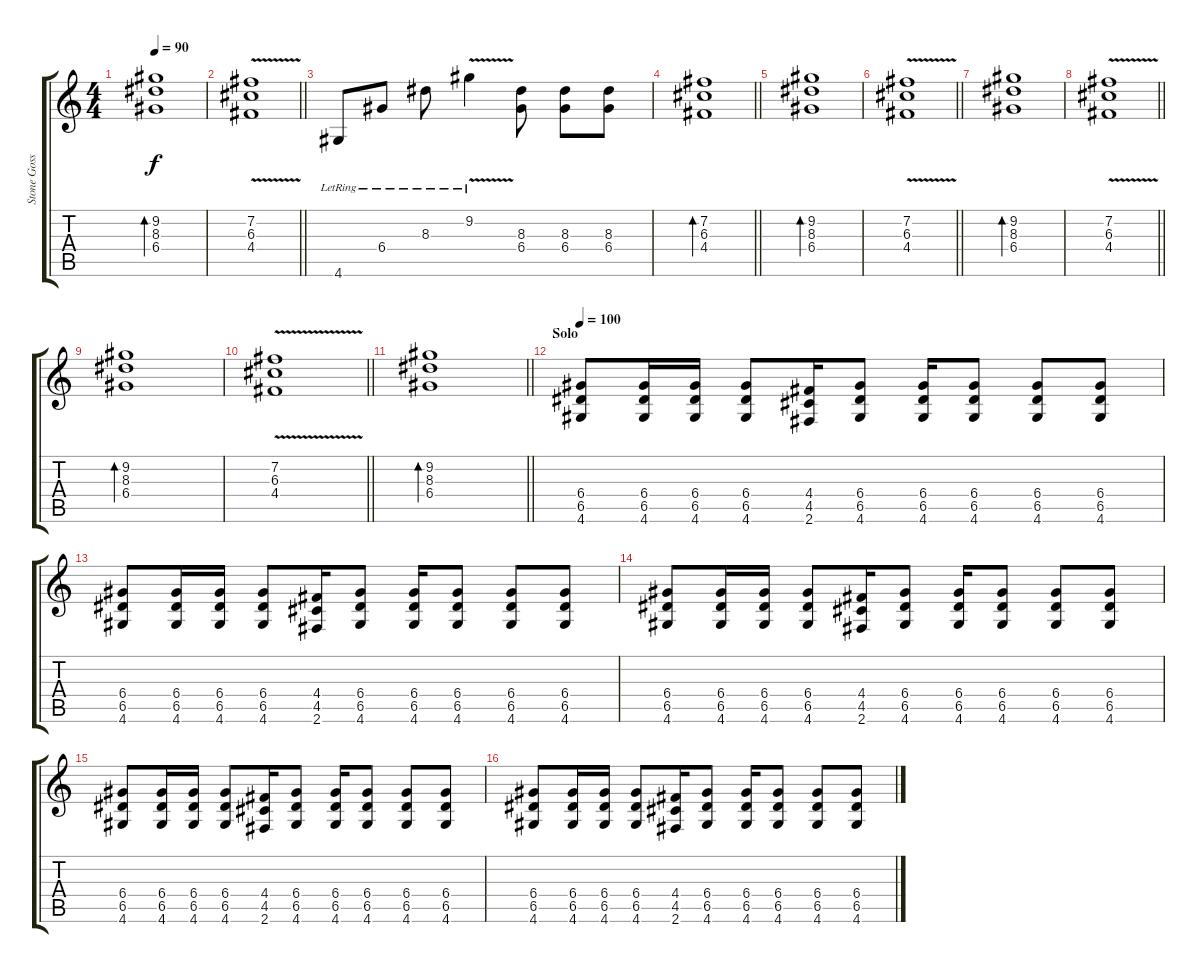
\track ("Stone Gossard" "Stone Goss") {instrument distortionguitar}
\staff {score tabs}
\tuning (E4 B3 G3 D3 A2 E2) {hide}
\ts (4 4)
\tempo 90
\clef g2
\ks c
(9.2 8.3 6.4).1{bd 240 dy f} |
\barLineRight lightlight
(7.2{v} 6.3{v} 4.4{v}).1 |
4.6{lr}.8 6.4{lr}.8 8.3{lr}.8 9.2{v lr}.4 (8.3 6.4).8 (8.3 6.4).8 (8.3 6.4).8 |
\barLineRight lightlight
(7.2 6.3 4.4).1{bd 480} |
(9.2 8.3 6.4).1{bd 240} |
\barLineRight lightlight
(7.2{v} 6.3{v} 4.4{v}).1 |
(9.2 8.3 6.4).1{bd 240} |
\barLineRight lightlight
(7.2{v} 6.3{v} 4.4{v}).1 |
(9.2 8.3 6.4).1{bd 240} |
\barLineRight lightlight
(7.2{v} 6.3{v} 4.4{v}).1 |
\barLineRight lightlight
(9.2 8.3 6.4).1{bd 240} |
\section ("" "Solo")
\tempo 100
(6.4 6.5 4.6).8{instrument distortionguitar} (6.4 6.5 4.6).16 (6.4 6.5 4.6).16 (6.4 6.5 4.6).8 (4.4 4.5 2.6).16 (6.4 6.5 4.6).8 (6.4 6.5 4.6).16 (6.4 6.5 4.6).8 (6.4 6.5 4.6).8 (6.4 6.5 4.6).8 |
(6.4 6.5 4.6).8 (6.4 6.5 4.6).16 (6.4 6.5 4.6).16 (6.4 6.5 4.6).8 (4.4 4.5 2.6).16 (6.4 6.5 4.6).8 (6.4 6.5 4.6).16 (6.4 6.5 4.6).8 (6.4 6.5 4.6).8 (6.4 6.5 4.6).8 |
(6.4 6.5 4.6).8 (6.4 6.5 4.6).16 (6.4 6.5 4.6).16 (6.4 6.5 4.6).8 (4.4 4.5 2.6).16 (6.4 6.5 4.6).8 (6.4 6.5 4.6).16 (6.4 6.5 4.6).8 (6.4 6.5 4.6).8 (6.4 6.5 4.6).8 |
(6.4 6.5 4.6).8 (6.4 6.5 4.6).16 (6.4 6.5 4.6).16 (6.4 6.5 4.6).8 (4.4 4.5 2.6).16 (6.4 6.5 4.6).8 (6.4 6.5 4.6).16 (6.4 6.5 4.6).8 (6.4 6.5 4.6).8 (6.4 6.5 4.6).8 |
(6.4 6.5 4.6).8 (6.4 6.5 4.6).16 (6.4 6.5 4.6).16 (6.4 6.5 4.6).8 (4.4 4.5 2.6).16 (6.4 6.5 4.6).8 (6.4 6.5 4.6).16 (6.4 6.5 4.6).8 (6.4 6.5 4.6).8 (6.4 6.5 4.6).8
